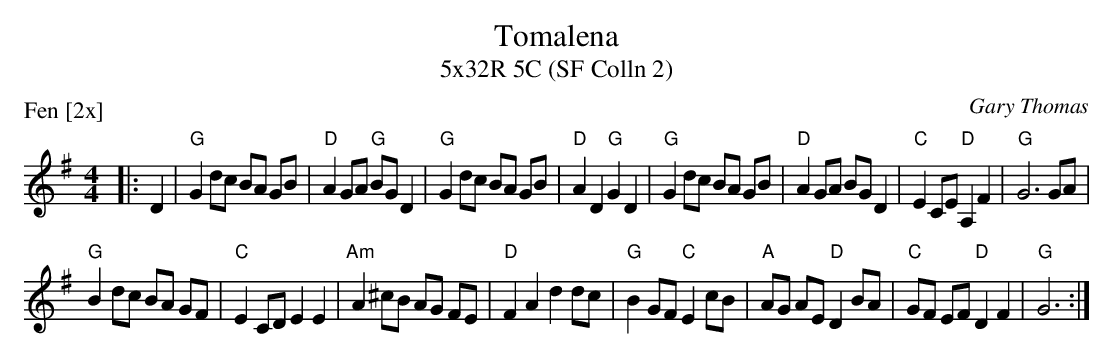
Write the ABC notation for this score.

X:1
T: Tomalena
T: 5x32R 5C (SF Colln 2)
P: Fen [2x]
C: Gary Thomas
K: G
M: 4/4
L: 1/8
|:D2|"G"G2 dc BA GB|"D"A2 GA "G"BG D2|"G"G2 dc BA GB|"D"A2 D2 "G"G2 D2|"G"G2 dc BA GB|"D"A2 GA BG D2|"C"E2 CE "D"A,2 F2|"G"G6 GA|
"G"B2 dc BA GF|"C"E2 CD E2 E2|"Am"A2 ^cB AG FE|"D"F2 A2 d2 dc|"G"B2 GF "C"E2 cB|"A"AG AE "D"D2 BA|"C"GF EF "D"D2 F2|"G"G6:|
